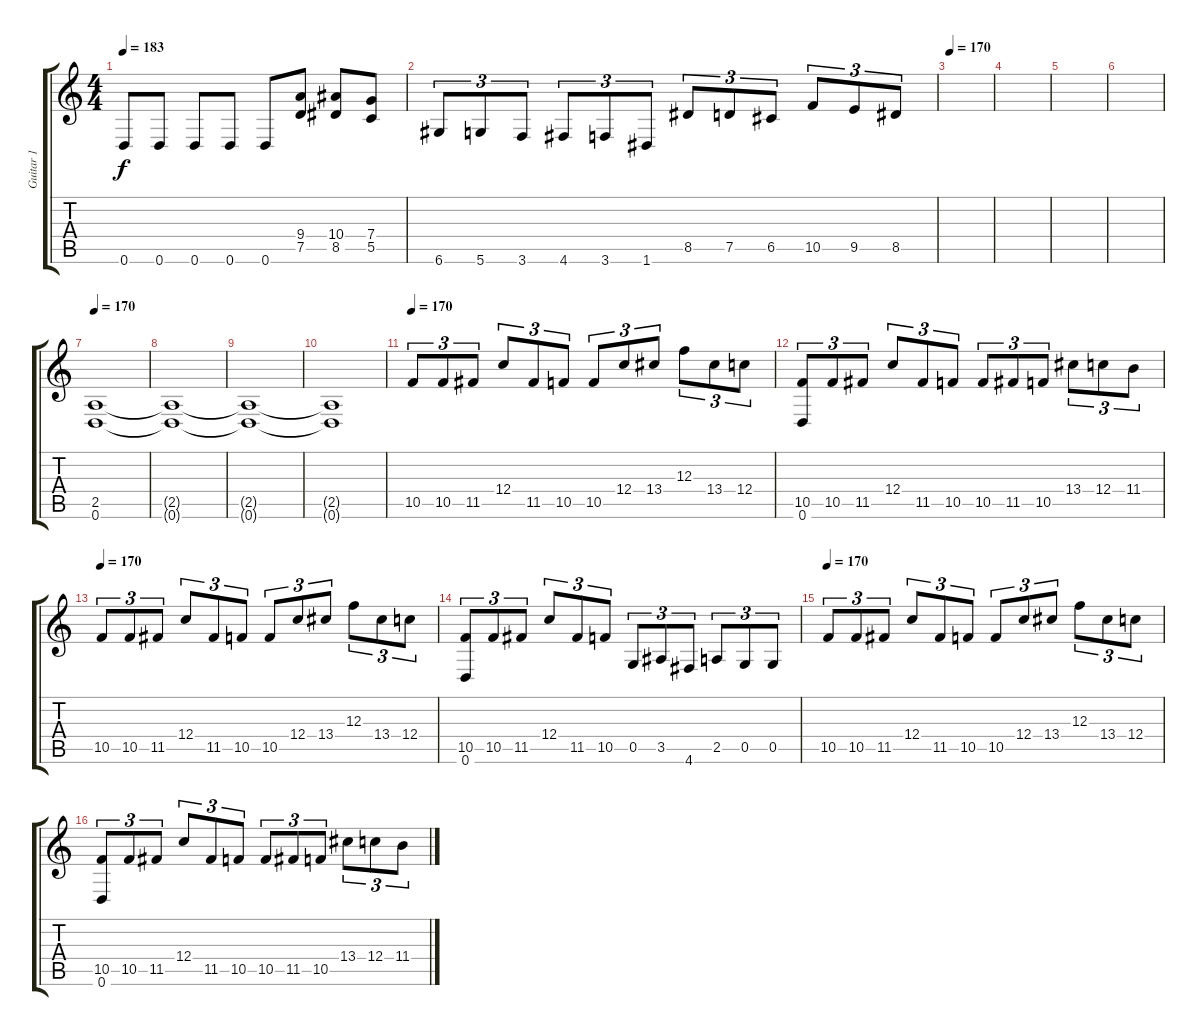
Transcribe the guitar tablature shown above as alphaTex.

\track ("Guitar 1" "Guitar 1") {instrument distortionguitar}
\staff {score tabs}
\tuning (D4 A3 F3 C3 G2 D2) {hide}
\ts (4 4)
\tempo 183
\clef g2
\ks c
0.6.8{dy f} 0.6.8 0.6.8 0.6.8 0.6.8 (9.4 7.5).8 (10.4 8.5).8 (7.4 5.5).8 |
6.6.8{tu (3 2)} 5.6.8{tu (3 2)} 3.6.8{tu (3 2)} 4.6.8{tu (3 2)} 3.6.8{tu (3 2)} 1.6.8{tu (3 2)} 8.5.8{tu (3 2)} 7.5.8{tu (3 2)} 6.5.8{tu (3 2)} 10.5.8{tu (3 2)} 9.5.8{tu (3 2)} 8.5.8{tu (3 2)} |
\tempo 170
|
|
|
|
\tempo 170
(2.5 0.6).1 |
(2.5{t} 0.6{t}).1 |
(2.5{t} 0.6{t}).1 |
(2.5{t} 0.6{t}).1 |
\tempo 170
10.5.8{tu (3 2)} 10.5.8{tu (3 2)} 11.5.8{tu (3 2)} 12.4.8{tu (3 2)} 11.5.8{tu (3 2)} 10.5.8{tu (3 2)} 10.5.8{tu (3 2) txt ""} 12.4.8{tu (3 2)} 13.4.8{tu (3 2)} 12.3.8{tu (3 2)} 13.4.8{tu (3 2)} 12.4.8{tu (3 2)} |
(10.5 0.6).8{tu (3 2)} 10.5.8{tu (3 2)} 11.5.8{tu (3 2)} 12.4.8{tu (3 2)} 11.5.8{tu (3 2)} 10.5.8{tu (3 2)} 10.5.8{tu (3 2)} 11.5.8{tu (3 2)} 10.5.8{tu (3 2)} 13.4.8{tu (3 2)} 12.4.8{tu (3 2)} 11.4.8{tu (3 2)} |
\tempo 170
10.5.8{tu (3 2)} 10.5.8{tu (3 2)} 11.5.8{tu (3 2)} 12.4.8{tu (3 2)} 11.5.8{tu (3 2)} 10.5.8{tu (3 2)} 10.5.8{tu (3 2)} 12.4.8{tu (3 2)} 13.4.8{tu (3 2)} 12.3.8{tu (3 2)} 13.4.8{tu (3 2)} 12.4.8{tu (3 2)} |
(10.5 0.6).8{tu (3 2)} 10.5.8{tu (3 2)} 11.5.8{tu (3 2)} 12.4.8{tu (3 2)} 11.5.8{tu (3 2)} 10.5.8{tu (3 2)} 0.5.8{tu (3 2)} 3.5.8{tu (3 2)} 4.6.8{tu (3 2)} 2.5.8{tu (3 2)} 0.5.8{tu (3 2)} 0.5.8{tu (3 2)} |
\tempo 170
10.5.8{tu (3 2)} 10.5.8{tu (3 2)} 11.5.8{tu (3 2)} 12.4.8{tu (3 2)} 11.5.8{tu (3 2)} 10.5.8{tu (3 2)} 10.5.8{tu (3 2)} 12.4.8{tu (3 2)} 13.4.8{tu (3 2)} 12.3.8{tu (3 2)} 13.4.8{tu (3 2)} 12.4.8{tu (3 2)} |
(10.5 0.6).8{tu (3 2)} 10.5.8{tu (3 2)} 11.5.8{tu (3 2)} 12.4.8{tu (3 2)} 11.5.8{tu (3 2)} 10.5.8{tu (3 2)} 10.5.8{tu (3 2)} 11.5.8{tu (3 2)} 10.5.8{tu (3 2)} 13.4.8{tu (3 2)} 12.4.8{tu (3 2)} 11.4.8{tu (3 2)}
